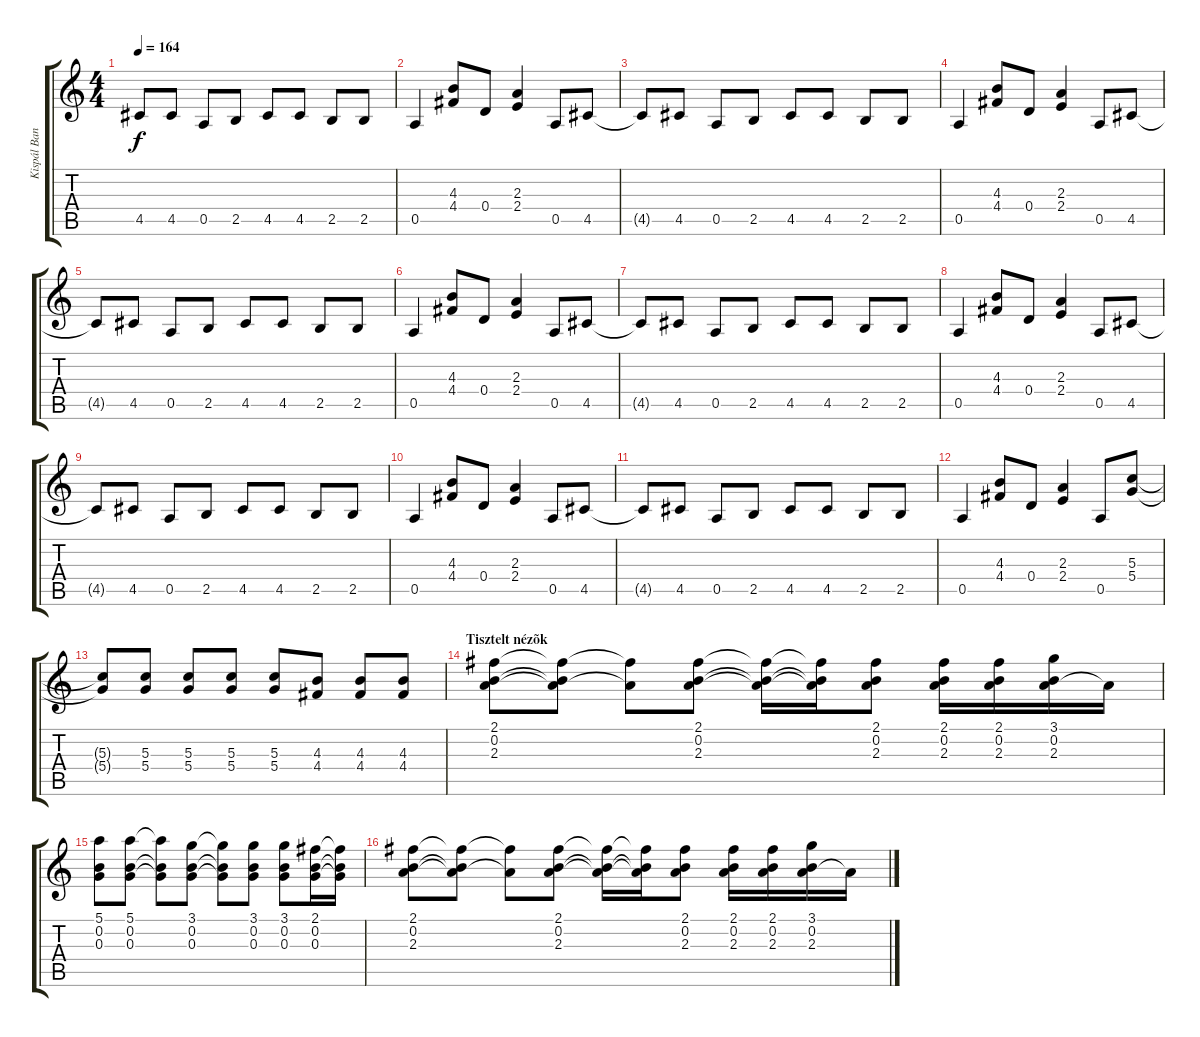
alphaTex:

\track ("Kispál Bandi" "Kispál Ban") {instrument electricguitarmuted}
\staff {score tabs}
\tuning (E4 B3 G3 D3 A2 E2) {hide}
\ts (4 4)
\tempo 164
\clef g2
\ks c
4.5{t}.8{dy f} 4.5.8 0.5.8 2.5.8 4.5.8 4.5.8 2.5.8 2.5.8 |
0.5.4 (4.3 4.4).8 0.4.8 (2.3 2.4).4 0.5.8 4.5.8 |
4.5{t}.8 4.5.8 0.5.8 2.5.8 4.5.8 4.5.8 2.5.8 2.5.8 |
0.5.4 (4.3 4.4).8 0.4.8 (2.3 2.4).4 0.5.8 4.5.8 |
4.5{t}.8 4.5.8 0.5.8 2.5.8 4.5.8 4.5.8 2.5.8 2.5.8 |
0.5.4 (4.3 4.4).8 0.4.8 (2.3 2.4).4 0.5.8 4.5.8 |
4.5{t}.8 4.5.8 0.5.8 2.5.8 4.5.8 4.5.8 2.5.8 2.5.8 |
0.5.4 (4.3 4.4).8 0.4.8 (2.3 2.4).4 0.5.8 4.5.8 |
4.5{t}.8 4.5.8 0.5.8 2.5.8 4.5.8 4.5.8 2.5.8 2.5.8 |
0.5.4 (4.3 4.4).8 0.4.8 (2.3 2.4).4 0.5.8 4.5.8 |
4.5{t}.8 4.5.8 0.5.8 2.5.8 4.5.8 4.5.8 2.5.8 2.5.8 |
0.5.4 (4.3 4.4).8 0.4.8 (2.3 2.4).4 0.5.8 (5.3 5.4).8 |
(5.3{t} 5.4{t}).8 (5.3 5.4).8 (5.3 5.4).8 (5.3 5.4).8 (5.3 5.4).8 (4.3 4.4).8 (4.3 4.4).8 (4.3 4.4).8 |
\section ("" "Tisztelt nézõk")
(2.1 0.2 2.3).8{instrument electricguitarclean} (2.1{t} 0.2{t} 2.3{t}).8 (2.1{t} 2.3{t}).8 (2.1 0.2 2.3).8 (2.1{t} 0.2{t} 2.3{t}).16 (2.1{t} 0.2{t} 2.3{t}).16 (2.1 0.2 2.3).8 (2.1 0.2 2.3).16 (2.1 0.2 2.3).16 (3.1 0.2 2.3).16 2.3{t}.16 |
(5.1 0.2 0.3).8 (5.1 0.2 0.3).8 (5.1{t} 0.2{t} 0.3{t}).8 (3.1 0.2 0.3).8 (3.1{t} 0.2{t} 0.3{t}).8 (3.1 0.2 0.3).8 (3.1 0.2 0.3).8 (2.1 0.2 0.3).16 (2.1{t} 0.2{t} 0.3{t}).16 |
(2.1 0.2 2.3).8{instrument electricguitarclean} (2.1{t} 0.2{t} 2.3{t}).8 (2.1{t} 2.3{t}).8 (2.1 0.2 2.3).8 (2.1{t} 0.2{t} 2.3{t}).16 (2.1{t} 0.2{t} 2.3{t}).16 (2.1 0.2 2.3).8 (2.1 0.2 2.3).16 (2.1 0.2 2.3).16 (3.1 0.2 2.3).16 2.3{t}.16
